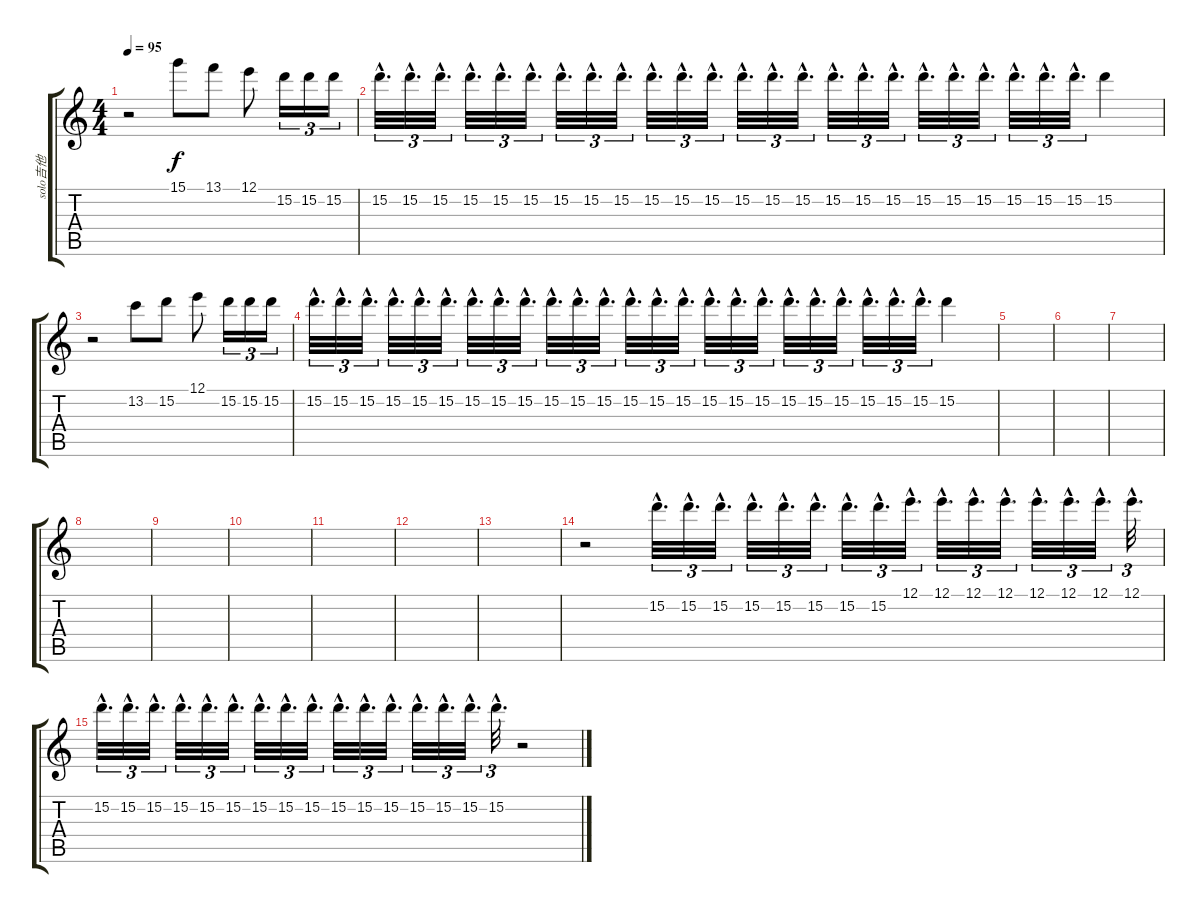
\track ("solo吉他" "solo吉他") {instrument acousticguitarnylon}
\staff {score tabs}
\tuning (E4 B3 G3 D3 A2 E2) {hide}
\ts (4 4)
\tempo 95
\clef g2
\ks c
r.2{dy f instrument acousticguitarnylon} 15.1.8 13.1.8 12.1.8 15.2.16{tu (3 2)} 15.2.16{tu (3 2)} 15.2.16{tu (3 2)} |
15.2{hac}.32{d tu (3 2)} 15.2{hac}.32{d tu (3 2)} 15.2{hac}.32{d tu (3 2)} 15.2{hac}.32{d tu (3 2)} 15.2{hac}.32{d tu (3 2)} 15.2{hac}.32{d tu (3 2)} 15.2{hac}.32{d tu (3 2)} 15.2{hac}.32{d tu (3 2)} 15.2{hac}.32{d tu (3 2)} 15.2{hac}.32{d tu (3 2)} 15.2{hac}.32{d tu (3 2)} 15.2{hac}.32{d tu (3 2)} 15.2{hac}.32{d tu (3 2)} 15.2{hac}.32{d tu (3 2)} 15.2{hac}.32{d tu (3 2)} 15.2{hac}.32{d tu (3 2)} 15.2{hac}.32{d tu (3 2)} 15.2{hac}.32{d tu (3 2)} 15.2{hac}.32{d tu (3 2)} 15.2{hac}.32{d tu (3 2)} 15.2{hac}.32{d tu (3 2)} 15.2{hac}.32{d tu (3 2)} 15.2{hac}.32{d tu (3 2)} 15.2{hac}.32{d tu (3 2)} 15.2.4 |
r.2 13.2.8 15.2.8 12.1.8 15.2.16{tu (3 2)} 15.2.16{tu (3 2)} 15.2.16{tu (3 2)} |
15.2{hac}.32{d tu (3 2)} 15.2{hac}.32{d tu (3 2)} 15.2{hac}.32{d tu (3 2)} 15.2{hac}.32{d tu (3 2)} 15.2{hac}.32{d tu (3 2)} 15.2{hac}.32{d tu (3 2)} 15.2{hac}.32{d tu (3 2)} 15.2{hac}.32{d tu (3 2)} 15.2{hac}.32{d tu (3 2)} 15.2{hac}.32{d tu (3 2)} 15.2{hac}.32{d tu (3 2)} 15.2{hac}.32{d tu (3 2)} 15.2{hac}.32{d tu (3 2)} 15.2{hac}.32{d tu (3 2)} 15.2{hac}.32{d tu (3 2)} 15.2{hac}.32{d tu (3 2)} 15.2{hac}.32{d tu (3 2)} 15.2{hac}.32{d tu (3 2)} 15.2{hac}.32{d tu (3 2)} 15.2{hac}.32{d tu (3 2)} 15.2{hac}.32{d tu (3 2)} 15.2{hac}.32{d tu (3 2)} 15.2{hac}.32{d tu (3 2)} 15.2{hac}.32{d tu (3 2)} 15.2.4 |
|
|
|
|
|
|
|
|
|
r.2 15.2{hac}.32{d tu (3 2)} 15.2{hac}.32{d tu (3 2)} 15.2{hac}.32{d tu (3 2)} 15.2{hac}.32{d tu (3 2)} 15.2{hac}.32{d tu (3 2)} 15.2{hac}.32{d tu (3 2)} 15.2{hac}.32{d tu (3 2)} 15.2{hac}.32{d tu (3 2)} 12.1{hac}.32{d tu (3 2)} 12.1{hac}.32{d tu (3 2)} 12.1{hac}.32{d tu (3 2)} 12.1{hac}.32{d tu (3 2)} 12.1{hac}.32{d tu (3 2)} 12.1{hac}.32{d tu (3 2)} 12.1{hac}.32{d tu (3 2)} 12.1{hac}.32{d tu (3 2)} |
15.2{hac}.32{d tu (3 2)} 15.2{hac}.32{d tu (3 2)} 15.2{hac}.32{d tu (3 2)} 15.2{hac}.32{d tu (3 2)} 15.2{hac}.32{d tu (3 2)} 15.2{hac}.32{d tu (3 2)} 15.2{hac}.32{d tu (3 2)} 15.2{hac}.32{d tu (3 2)} 15.2{hac}.32{d tu (3 2)} 15.2{hac}.32{d tu (3 2)} 15.2{hac}.32{d tu (3 2)} 15.2{hac}.32{d tu (3 2)} 15.2{hac}.32{d tu (3 2)} 15.2{hac}.32{d tu (3 2)} 15.2{hac}.32{d tu (3 2)} 15.2{hac}.32{d tu (3 2)} r.2
